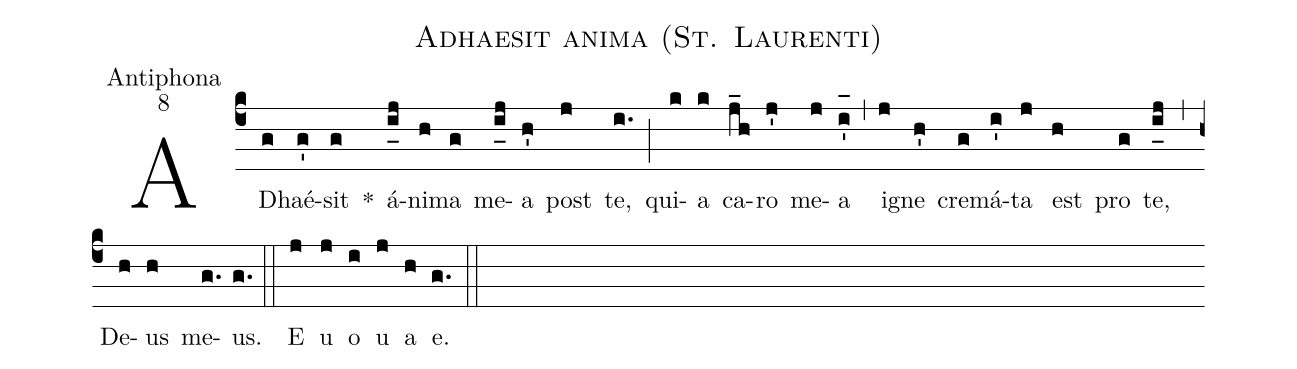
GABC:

name:Adhaesit anima (St. Laurenti);
office-part:Antiphona;
mode:8;
%%
(c4) AD(g)haé(g')sit(g) *() á(i_[uh:l]j)ni(h)ma(g) me(i_[uh:l]j)a(h') post(j) te,(i.) (;) qui(k)a(k) ca(j_h)ro(j') me(j)a(i'_[oh:h]) (,) i(j)gne(h') cre(g)má(i')ta(j) est(h) pro(g) te,(i_[uh:l]j) (,) De(h)us(h) me(g.)us.(g.) (::) <eu>E(j) u(j) o(i) u(j) a(h) e.</eu>(g.) (::)
